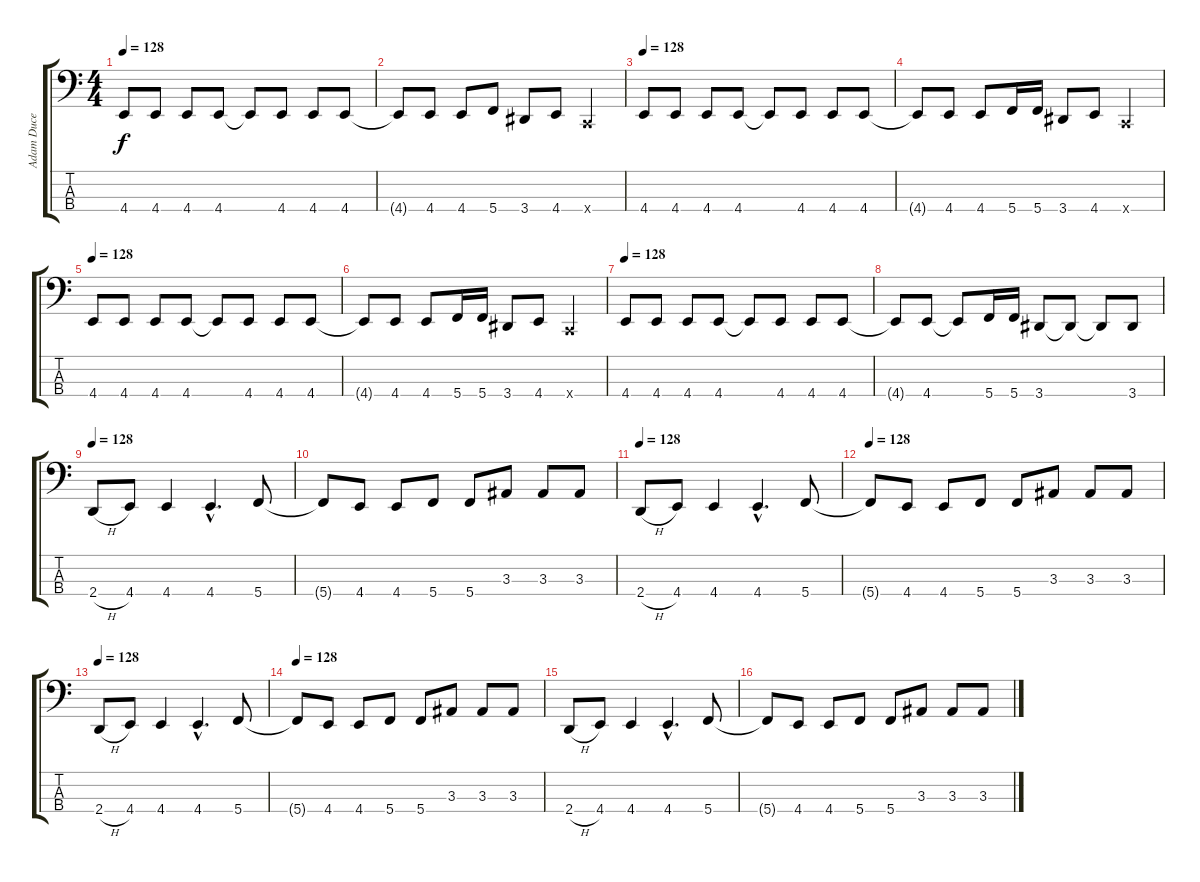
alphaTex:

\track ("Adam Duce" "Adam Duce") {instrument electricbasspick}
\staff {score tabs}
\tuning (F2 C2 G1 C1) {hide}
\ts (4 4)
\tempo 128
\clef f4
\ks c
4.4.8{dy f} 4.4.8 4.4.8 4.4.8 4.4{t}.8 4.4.8 4.4.8 4.4.8 |
4.4{t}.8 4.4.8 4.4.8 5.4.8 3.4.8 4.4.8 0.4{x}.4 |
\tempo 128
4.4.8 4.4.8 4.4.8 4.4.8 4.4{t}.8 4.4.8 4.4.8 4.4.8 |
4.4{t}.8 4.4.8 4.4.8 5.4.16 5.4.16 3.4.8 4.4.8 0.4{x}.4 |
\tempo 128
4.4.8 4.4.8 4.4.8 4.4.8 4.4{t}.8 4.4.8 4.4.8 4.4.8 |
4.4{t}.8 4.4.8 4.4.8 5.4.16 5.4.16 3.4.8 4.4.8 0.4{x}.4 |
\tempo 128
4.4.8 4.4.8 4.4.8 4.4.8 4.4{t}.8 4.4.8 4.4.8 4.4.8 |
4.4{t}.8 4.4.8 4.4{t}.8 5.4.16 5.4.16 3.4.8 3.4{t}.8 3.4{t}.8 3.4.8 |
\tempo 128
2.4{h}.8 4.4.8 4.4.4 4.4{hac}.4{d} 5.4.8 |
5.4{t}.8 4.4.8 4.4.8 5.4.8 5.4.8 3.3.8 3.3.8 3.3.8 |
\tempo 128
2.4{h}.8 4.4.8 4.4.4 4.4{hac}.4{d} 5.4.8 |
\tempo 128
5.4{t}.8 4.4.8 4.4.8 5.4.8 5.4.8 3.3.8 3.3.8 3.3.8 |
\tempo 128
2.4{h}.8 4.4.8 4.4.4 4.4{hac}.4{d} 5.4.8 |
\tempo 128
5.4{t}.8 4.4.8 4.4.8 5.4.8 5.4.8 3.3.8 3.3.8 3.3.8 |
2.4{h}.8 4.4.8 4.4.4 4.4{hac}.4{d} 5.4.8 |
5.4{t}.8 4.4.8 4.4.8 5.4.8 5.4.8 3.3.8 3.3.8 3.3.8
